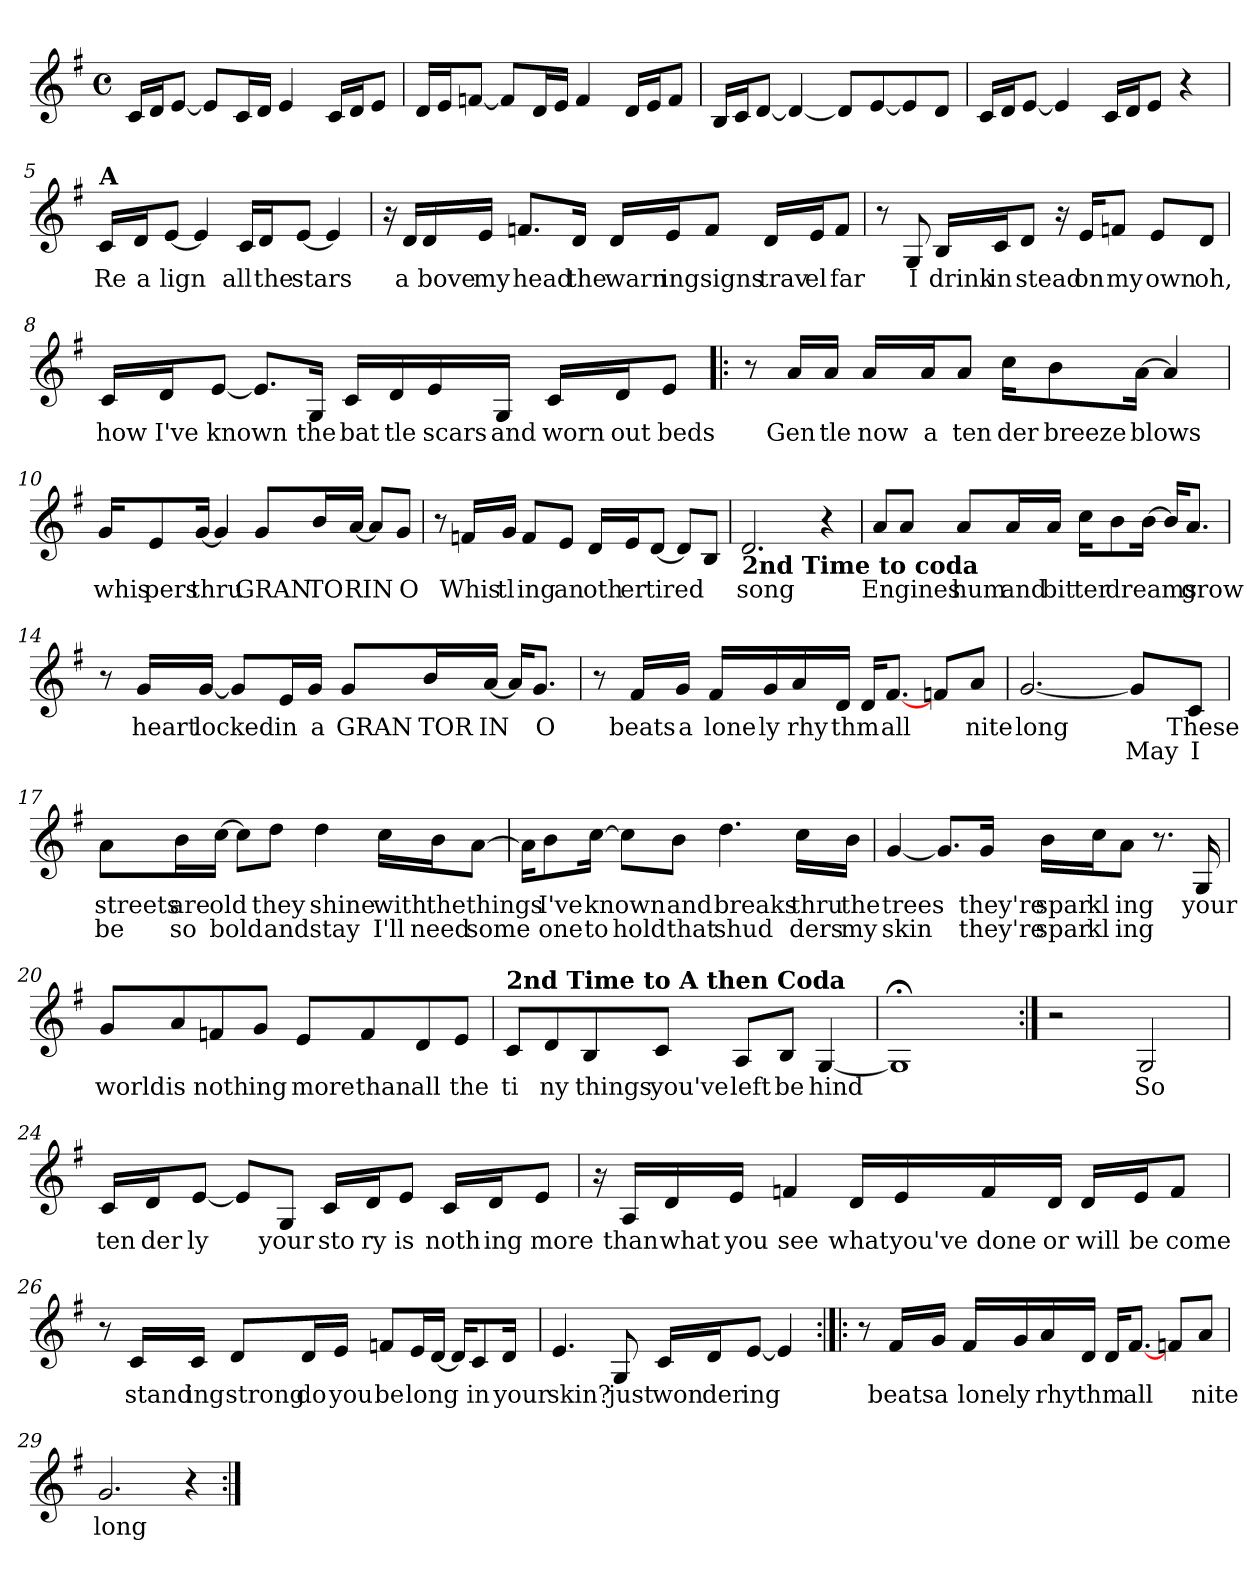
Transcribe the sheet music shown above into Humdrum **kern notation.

**kern	**text	**text
*part1	*part1	*part1
*staff1	*staff1	*staff1
*clefG2	*	*
*k[f#]	*	*
*G:	*	*
*M4/4	*	*
*met(c)	*	*
=1	=1	=1
16c/LL	.	.
16d/J	.	.
[8e/J	.	.
8e/L]	.	.
16c/L	.	.
16d/JJ	.	.
4e/	.	.
16c/LL	.	.
16d/J	.	.
8e/J	.	.
=2	=2	=2
16d/LL	.	.
16e/J	.	.
[8fn/J	.	.
8f/L]	.	.
16d/L	.	.
16e/JJ	.	.
4f/	.	.
16d/LL	.	.
16e/J	.	.
8f/J	.	.
=3	=3	=3
16B/LL	.	.
16c/J	.	.
[8d/J	.	.
4d/_	.	.
8d/L]	.	.
[8e/	.	.
8e/]	.	.
8d/J	.	.
=4	=4	=4
16c/LL	.	.
16d/J	.	.
[8e/J	.	.
4e/]	.	.
16c/LL	.	.
16d/J	.	.
8e/J	.	.
4r	.	.
!!LO:LB:g=z
=5	=5	=5
!LO:TX:a:B:t=A	!	!
16c/LL	Re	.
16d/J	a	.
[8e/J	lign	.
4e/]	.	.
16c/LL	all	.
16d/J	the	.
[8e/J	stars	.
4e/]	.	.
=6	=6	=6
16r	.	.
16d/LL	a	.
16d/	bove	.
16e/JJ	my	.
8.fn/L	head	.
16d/Jk	the	.
16d/LL	warn	.
16e/J	ing	.
8f/J	signs	.
16d/LL	trav	.
16e/J	el	.
8f/J	far	.
!!LO:LB:g=z
=7	=7	=7
8r	.	.
8G/	I	.
16B/LL	drink	.
16c/J	in	.
8d/J	stead	.
16r	.	.
16e/KL	on	.
8fn/J	my	.
8e/L	own	.
8d/J	oh,	.
=8	=8	=8
16c/LL	how	.
16d/J	I've	.
[8e/J	known	.
8.e/L]	.	.
16G/Jk	the	.
16c/LL	bat	.
16d/	tle	.
16e/	scars	.
16G/JJ	and	.
16c/LL	worn	.
16d/J	out	.
8e/J	beds	.
!!LO:LB:g=z
=9!|:	=9!|:	=9!|:
8r	.	.
16a/LL	Gen	.
16a/JJ	tle	.
16a/LL	now	.
16a/J	a	.
8a/J	ten	.
16cc\KL	der	.
8b\	breeze	.
[16a\Jk	blows	.
4a/]	.	.
=10	=10	=10
16g/KL	whis	.
8e/	pers	.
[16g/Jk	thru	.
4g/]	.	.
8g/L	GRAN	.
16b/L	TO	.
[16a/JJ	RIN	.
8a/L]	.	.
8g/J	O	.
!!LO:LB:g=z
=11	=11	=11
8r	.	.
16fn/LL	Whis	.
16g/JJ	tl	.
8f/L	ing	.
8e/J	an	.
16d/LL	oth	.
16e/J	er	.
[8d/J	tired	.
8d/L]	.	.
8B/J	.	.
=12	=12	=12
!LO:TX:b:B:t=2nd Time to coda	!	!
2.d/	song	.
4r	.	.
=13	=13	=13
8a/L	En	.
8a/J	gines	.
8a/L	hum	.
16a/L	and	.
16a/JJ	bit	.
16cc\KL	ter	.
8b\	dreams	.
[16b\Jk	.	.
16b/KL]	.	.
8.a/J	grow	.
!!LO:LB:g=z
=14	=14	=14
8r	.	.
16g/LL	heart	.
[16g/JJ	locked	.
8g/L]	.	.
16e/L	in	.
16g/JJ	a	.
8g/L	GRAN	.
16b/L	TOR	.
[16a/JJ	IN	.
16a/KL]	.	.
8.g/J	O	.
=15	=15	=15
8r	.	.
16f#/LL	beats	.
16g/JJ	a	.
16f#/LL	lone	.
16g/	ly	.
16a/	rhy	.
16d/JJ	thm	.
16d/KL	.	.
[8.f#/J	all	.
8f/L	.	.
8a/J	nite	.
!!LO:PB:g=z
=16	=16	=16
[2.g/	long	.
8g/L]	.	May
8c/J	These	I
=17	=17	=17
8a\L	streets	be
16b\L	are	so
[16cc\JJ	old	bold
8cc\L]	.	.
8dd\J	they	and
4dd\	shine	stay
16cc\LL	with	I'll
16b\J	the	need
[8a\J	things	some
!!LO:LB:g=z
=18	=18	=18
16a\KL]	.	.
8b\	I've	one
[16cc\Jk	known	to
8cc\L]	.	hold
8b\J	and	that
4.dd\	breaks	shud
16cc\LL	thru	ders
16b\JJ	the	my
=19	=19	=19
[4g/	trees	skin
8.g/L]	.	.
16g/Jk	they're	they're
16b\LL	spar	spar
16cc\J	kl	kl
8a\J	ing	ing
8.r	.	.
16G/	your	.
!!LO:LB:g=z
=20	=20	=20
8g/L	world	.
8a/	is	.
8fn/	noth	.
8g/J	ing	.
8e/L	more	.
8f/	than	.
8d/	all	.
8e/J	the	.
=21	=21	=21
!LO:TX:a:B:t=2nd Time to A then Coda	!	!
8c/L	ti	.
8d/	ny	.
8B/	things	.
8c/J	you've	.
8A/L	left	.
8B/J	be	.
[4G/	hind	.
=22	=22	=22
1G;]	.	.
=23:|!	=23:|!	=23:|!
2r	.	.
2G/	So	.
!!LO:LB:g=z
=24	=24	=24
16c/LL	ten	.
16d/J	der	.
[8e/J	ly	.
8e/L]	.	.
8G/J	your	.
16c/LL	sto	.
16d/J	ry	.
8e/J	is	.
16c/LL	noth	.
16d/J	ing	.
8e/J	more	.
=25	=25	=25
16r	.	.
16A/LL	than	.
16d/	what	.
16e/JJ	you	.
4fn/	see	.
16d/LL	what	.
16e/	you've	.
16f/	done	.
16d/JJ	or	.
16d/LL	will	.
16e/J	be	.
8f/J	come	.
!!LO:LB:g=z
=26	=26	=26
8r	.	.
16c/LL	stand	.
16c/JJ	ing	.
8d/L	strong	.
16d/L	do	.
16e/JJ	you	.
8fn/L	be	.
16e/L	long	.
[16d/JJ	.	.
16d/KL]	.	.
8c/	in	.
16d/Jk	your	.
=27	=27	=27
4.e/	skin?	.
8G/	just	.
16c/LL	won	.
16d/J	der	.
[8e/J	ing	.
4e/]	.	.
!!LO:LB:g=z
=28:|!|:	=28:|!|:	=28:|!|:
8r	.	.
16f#/LL	beats	.
16g/JJ	a	.
16f#/LL	lone	.
16g/	ly	.
16a/	rhy	.
16d/JJ	thm	.
16d/KL	.	.
[8.f#/J	all	.
8f/L	.	.
8a/J	nite	.
=29	=29	=29
2.g/	long	.
4r	.	.
=:|!	=:|!	=:|!
*-	*-	*-
